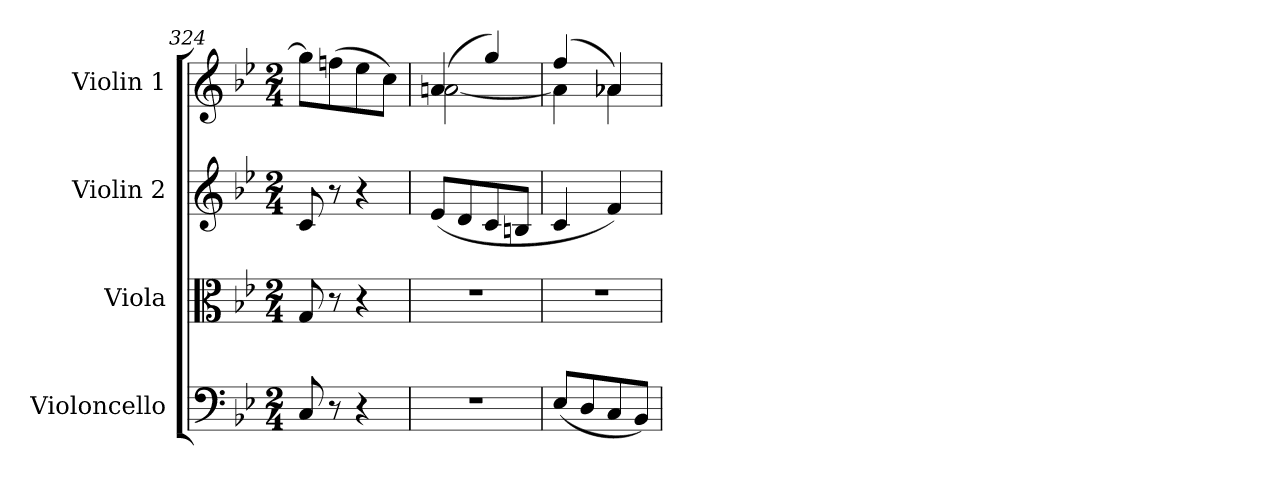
**kern	**kern	**kern	**kern
*part4	*part3	*part2	*part1
*staff4	*staff3	*staff2	*staff1
*I"Violoncello	*I"Viola	*I"Violin 2	*I"Violin 1
*I'Vc	*I'Vla	*I'Vln	*I'Vln
*clefF4	*clefC3	*clefG2	*clefG2
*k[b-e-]	*k[b-e-]	*k[b-e-]	*k[b-e-]
*M2/4	*M2/4	*M2/4	*M2/4
=324	=324	=324	=324
8C/	8G/	8c/	8gg\L]
8r	8r	8r	(8ffn\
4r	4r	4r	8ee-\
.	.	.	8cc\J)
=325	=325	=325	=325
*	*	*	*^
2r	2r	(8e-/L	(4an/	[2a\
.	.	8d/	.	.
.	.	8c/	4gg/)	.
.	.	8Bn/J	.	.
=326	=326	=326	=326	=326
(8E-/L	2r	4c/	(4ff/	4a\]
8D/	.	.	.	.
8C/	.	4f/)	4a-X/)	4a-\
8BB-/J)	.	.	.	.
*	*	*	*v	*v
=	=	=	=
*-	*-	*-	*-
